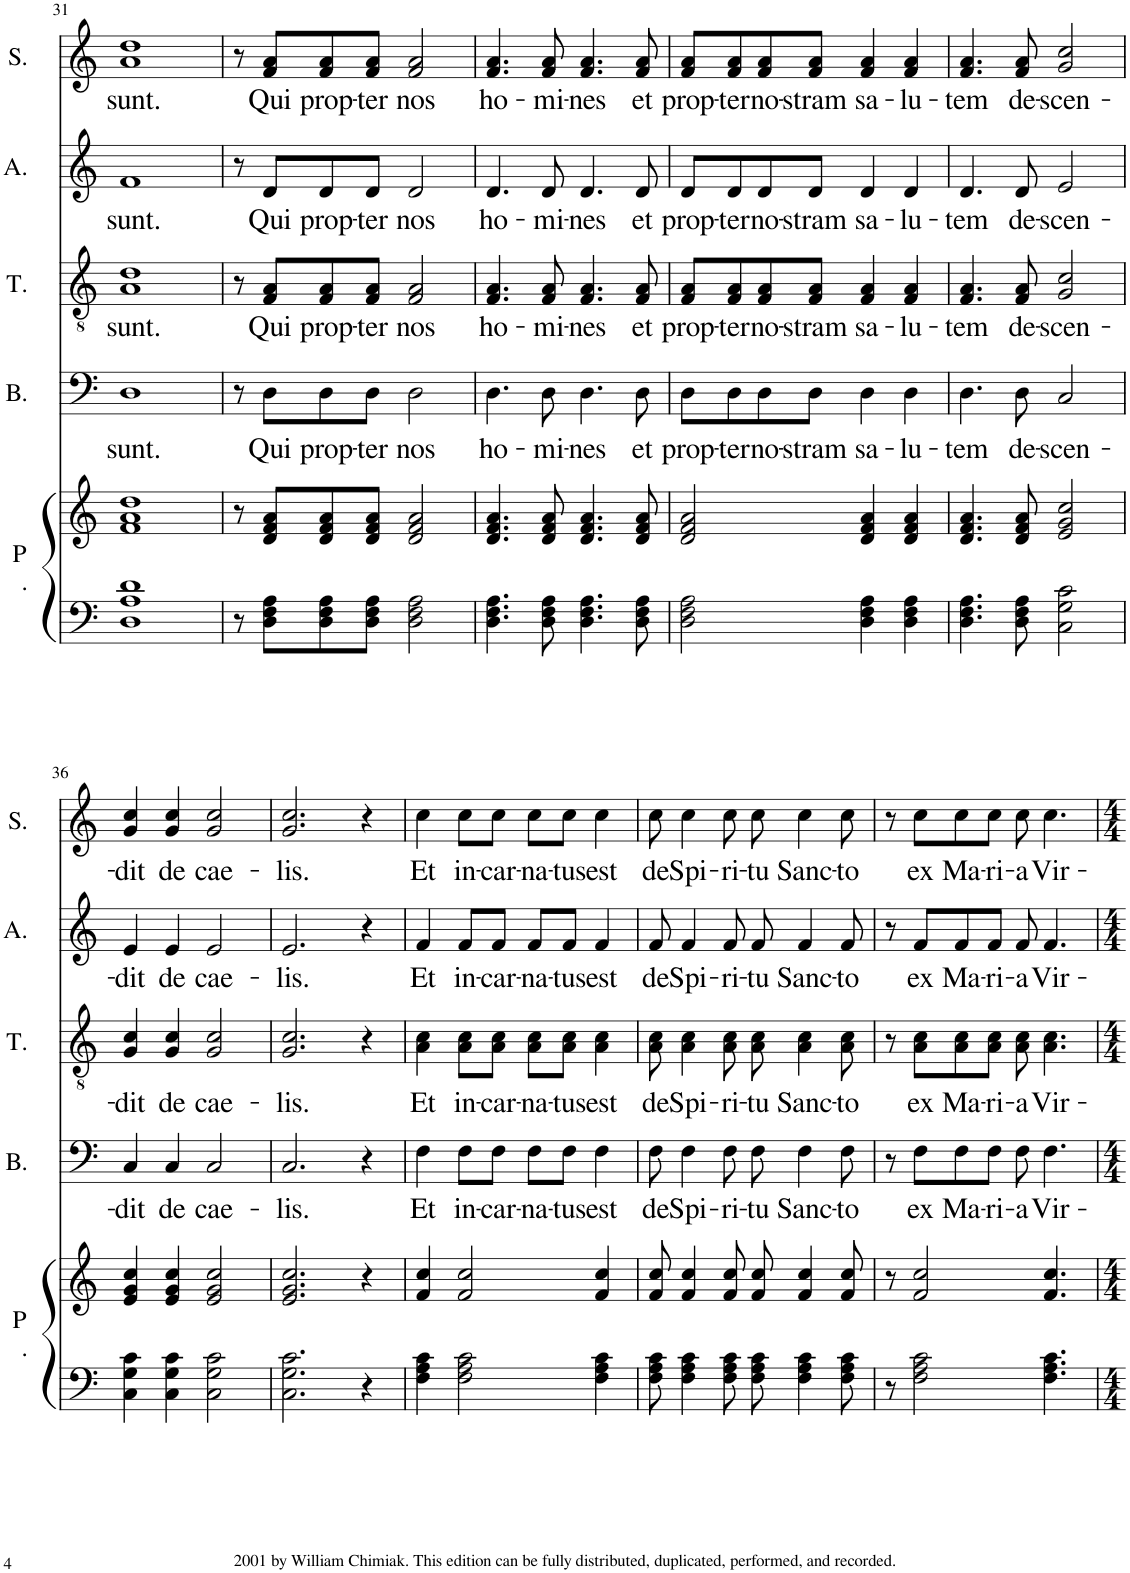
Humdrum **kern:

**kern	**kern	**kern	**text	**kern	**text	**kern	**text	**kern	**text
*part5	*part5	*part4	*part4	*part3	*part3	*part2	*part2	*part1	*part1
*staff6	*staff5	*staff4	*staff4	*staff3	*staff3	*staff2	*staff2	*staff1	*staff1
*I"Piano (for Rehearsal only)	*	*I"Bass	*	*I"Tenor	*	*I"Alto	*	*I"Soprano	*
*I'P .	*	*I'B.	*	*I'T.	*	*I'A.	*	*I'S.	*
!!LO:PB:g=z
*clefF4	*clefG2	*clefF4	*	*clefGv2	*	*clefG2	*	*clefG2	*
*k[]	*k[]	*k[]	*	*k[]	*	*k[]	*	*k[]	*
*M4/4	*M4/4	*M4/4	*	*M4/4	*	*M4/4	*	*M4/4	*
=31	=31	=31	=31	=31	=31	=31	=31	=31	=31
!	!	!	!LO:LY:b	!	!LO:LY:b	!	!LO:LY:b	!	!LO:LY:b
1D 1A 1d	1f 1a 1dd	1D	sunt.	1A 1d	sunt.	1f	sunt.	1a 1dd	sunt.
=32	=32	=32	=32	=32	=32	=32	=32	=32	=32
8r	8r	8r	.	8r	.	8r	.	8r	.
!	!	!	!LO:LY:b	!	!LO:LY:b	!	!LO:LY:b	!	!LO:LY:b
8D\ 8F\ 8A\L	8d/ 8f/ 8a/L	8D\L	Qui	8F/ 8A/L	Qui	8d/L	Qui	8f/ 8a/L	Qui
!	!	!	!LO:LY:b	!	!LO:LY:b	!	!LO:LY:b	!	!LO:LY:b
8D\ 8F\ 8A\	8d/ 8f/ 8a/	8D\	prop-	8F/ 8A/	prop-	8d/	prop-	8f/ 8a/	prop-
!	!	!	!LO:LY:b	!	!LO:LY:b	!	!LO:LY:b	!	!LO:LY:b
8D\ 8F\ 8A\J	8d/ 8f/ 8a/J	8D\J	-ter	8F/ 8A/J	-ter	8d/J	-ter	8f/ 8a/J	-ter
!	!	!	!LO:LY:b	!	!LO:LY:b	!	!LO:LY:b	!	!LO:LY:b
2D\ 2F\ 2A\	2d/ 2f/ 2a/	2D\	nos	2F/ 2A/	nos	2d/	nos	2f/ 2a/	nos
=33	=33	=33	=33	=33	=33	=33	=33	=33	=33
!	!	!	!LO:LY:b	!	!LO:LY:b	!	!LO:LY:b	!	!LO:LY:b
4.D\ 4.F\ 4.A\	4.d/ 4.f/ 4.a/	4.D\	ho-	4.F/ 4.A/	ho-	4.d/	ho-	4.f/ 4.a/	ho-
!	!	!	!LO:LY:b	!	!LO:LY:b	!	!LO:LY:b	!	!LO:LY:b
8D\ 8F\ 8A\	8d/ 8f/ 8a/	8D\	-mi-	8F/ 8A/	-mi-	8d/	-mi-	8f/ 8a/	-mi-
!	!	!	!LO:LY:b	!	!LO:LY:b	!	!LO:LY:b	!	!LO:LY:b
4.D\ 4.F\ 4.A\	4.d/ 4.f/ 4.a/	4.D\	-nes	4.F/ 4.A/	-nes	4.d/	-nes	4.f/ 4.a/	-nes
!	!	!	!LO:LY:b	!	!LO:LY:b	!	!LO:LY:b	!	!LO:LY:b
8D\ 8F\ 8A\	8d/ 8f/ 8a/	8D\	et	8F/ 8A/	et	8d/	et	8f/ 8a/	et
=34	=34	=34	=34	=34	=34	=34	=34	=34	=34
!	!	!	!LO:LY:b	!	!LO:LY:b	!	!LO:LY:b	!	!LO:LY:b
2D\ 2F\ 2A\	2d/ 2f/ 2a/	8D\L	prop-	8F/ 8A/L	prop-	8d/L	prop-	8f/ 8a/L	prop-
!	!	!	!LO:LY:b	!	!LO:LY:b	!	!LO:LY:b	!	!LO:LY:b
.	.	8D\	-ter	8F/ 8A/	-ter	8d/	-ter	8f/ 8a/	-ter
!	!	!	!LO:LY:b	!	!LO:LY:b	!	!LO:LY:b	!	!LO:LY:b
.	.	8D\	no-	8F/ 8A/	no-	8d/	no-	8f/ 8a/	no-
!	!	!	!LO:LY:b	!	!LO:LY:b	!	!LO:LY:b	!	!LO:LY:b
.	.	8D\J	-stram	8F/ 8A/J	-stram	8d/J	-stram	8f/ 8a/J	-stram
!	!	!	!LO:LY:b	!	!LO:LY:b	!	!LO:LY:b	!	!LO:LY:b
4D\ 4F\ 4A\	4d/ 4f/ 4a/	4D\	sa-	4F/ 4A/	sa-	4d/	sa-	4f/ 4a/	sa-
!	!	!	!LO:LY:b	!	!LO:LY:b	!	!LO:LY:b	!	!LO:LY:b
4D\ 4F\ 4A\	4d/ 4f/ 4a/	4D\	-lu-	4F/ 4A/	-lu-	4d/	-lu-	4f/ 4a/	-lu-
=35	=35	=35	=35	=35	=35	=35	=35	=35	=35
!	!	!	!LO:LY:b	!	!LO:LY:b	!	!LO:LY:b	!	!LO:LY:b
4.D\ 4.F\ 4.A\	4.d/ 4.f/ 4.a/	4.D\	-tem	4.F/ 4.A/	-tem	4.d/	-tem	4.f/ 4.a/	-tem
!	!	!	!LO:LY:b	!	!LO:LY:b	!	!LO:LY:b	!	!LO:LY:b
8D\ 8F\ 8A\	8d/ 8f/ 8a/	8D\	de-	8F/ 8A/	de-	8d/	de-	8f/ 8a/	de-
!	!	!	!LO:LY:b	!	!LO:LY:b	!	!LO:LY:b	!	!LO:LY:b
2C\ 2G\ 2c\	2e/ 2g/ 2cc/	2C/	-scen-	2G/ 2c/	-scen-	2e/	-scen-	2g/ 2cc/	-scen-
!!LO:LB:g=z
=36	=36	=36	=36	=36	=36	=36	=36	=36	=36
!	!	!	!LO:LY:b	!	!LO:LY:b	!	!LO:LY:b	!	!LO:LY:b
4C\ 4G\ 4c\	4e/ 4g/ 4cc/	4C/	-dit	4G/ 4c/	-dit	4e/	-dit	4g/ 4cc/	-dit
!	!	!	!LO:LY:b	!	!LO:LY:b	!	!LO:LY:b	!	!LO:LY:b
4C\ 4G\ 4c\	4e/ 4g/ 4cc/	4C/	de	4G/ 4c/	de	4e/	de	4g/ 4cc/	de
!	!	!	!LO:LY:b	!	!LO:LY:b	!	!LO:LY:b	!	!LO:LY:b
2C\ 2G\ 2c\	2e/ 2g/ 2cc/	2C/	cae-	2G/ 2c/	cae-	2e/	cae-	2g/ 2cc/	cae-
=37	=37	=37	=37	=37	=37	=37	=37	=37	=37
!	!	!	!LO:LY:b	!	!LO:LY:b	!	!LO:LY:b	!	!LO:LY:b
2.C\ 2.G\ 2.c\	2.e/ 2.g/ 2.cc/	2.C/	-lis.	2.G/ 2.c/	-lis.	2.e/	-lis.	2.g/ 2.cc/	-lis.
4r	4r	4r	.	4r	.	4r	.	4r	.
=38	=38	=38	=38	=38	=38	=38	=38	=38	=38
!	!	!	!LO:LY:b	!	!LO:LY:b	!	!LO:LY:b	!	!LO:LY:b
4F\ 4A\ 4c\	4f/ 4cc/	4F\	Et	4A\ 4c\	Et	4f/	Et	4cc\	Et
!	!	!	!LO:LY:b	!	!LO:LY:b	!	!LO:LY:b	!	!LO:LY:b
2F\ 2A\ 2c\	2f/ 2cc/	8F\L	in-	8A\ 8c\L	in-	8f/L	in-	8cc\L	in-
!	!	!	!LO:LY:b	!	!LO:LY:b	!	!LO:LY:b	!	!LO:LY:b
.	.	8F\J	-car-	8A\ 8c\J	-car-	8f/J	-car-	8cc\J	-car-
!	!	!	!LO:LY:b	!	!LO:LY:b	!	!LO:LY:b	!	!LO:LY:b
.	.	8F\L	-na-	8A\ 8c\L	-na-	8f/L	-na-	8cc\L	-na-
!	!	!	!LO:LY:b	!	!LO:LY:b	!	!LO:LY:b	!	!LO:LY:b
.	.	8F\J	-tus	8A\ 8c\J	-tus	8f/J	-tus	8cc\J	-tus
!	!	!	!LO:LY:b	!	!LO:LY:b	!	!LO:LY:b	!	!LO:LY:b
4F\ 4A\ 4c\	4f/ 4cc/	4F\	est	4A\ 4c\	est	4f/	est	4cc\	est
=39	=39	=39	=39	=39	=39	=39	=39	=39	=39
!	!	!	!LO:LY:b	!	!LO:LY:b	!	!LO:LY:b	!	!LO:LY:b
8F\ 8A\ 8c\	8f/ 8cc/	8F\	de	8A\ 8c\	de	8f/	de	8cc\	de
!	!	!	!LO:LY:b	!	!LO:LY:b	!	!LO:LY:b	!	!LO:LY:b
4F\ 4A\ 4c\	4f/ 4cc/	4F\	Spi-	4A\ 4c\	Spi-	4f/	Spi-	4cc\	Spi-
!	!	!	!LO:LY:b	!	!LO:LY:b	!	!LO:LY:b	!	!LO:LY:b
8F\ 8A\ 8c\	8f/ 8cc/	8F\	-ri-	8A\ 8c\	-ri-	8f/	-ri-	8cc\	-ri-
!	!	!	!LO:LY:b	!	!LO:LY:b	!	!LO:LY:b	!	!LO:LY:b
8F\ 8A\ 8c\	8f/ 8cc/	8F\	-tu	8A\ 8c\	-tu	8f/	-tu	8cc\	-tu
!	!	!	!LO:LY:b	!	!LO:LY:b	!	!LO:LY:b	!	!LO:LY:b
4F\ 4A\ 4c\	4f/ 4cc/	4F\	Sanc-	4A\ 4c\	Sanc-	4f/	Sanc-	4cc\	Sanc-
!	!	!	!LO:LY:b	!	!LO:LY:b	!	!LO:LY:b	!	!LO:LY:b
8F\ 8A\ 8c\	8f/ 8cc/	8F\	-to	8A\ 8c\	-to	8f/	-to	8cc\	-to
=40	=40	=40	=40	=40	=40	=40	=40	=40	=40
8r	8r	8r	.	8r	.	8r	.	8r	.
!	!	!	!LO:LY:b	!	!LO:LY:b	!	!LO:LY:b	!	!LO:LY:b
2F\ 2A\ 2c\	2f/ 2cc/	8F\L	ex	8A\ 8c\L	ex	8f/L	ex	8cc\L	ex
!	!	!	!LO:LY:b	!	!LO:LY:b	!	!LO:LY:b	!	!LO:LY:b
.	.	8F\	Ma-	8A\ 8c\	Ma-	8f/	Ma-	8cc\	Ma-
!	!	!	!LO:LY:b	!	!LO:LY:b	!	!LO:LY:b	!	!LO:LY:b
.	.	8F\J	-ri-	8A\ 8c\J	-ri-	8f/J	-ri-	8cc\J	-ri-
!	!	!	!LO:LY:b	!	!LO:LY:b	!	!LO:LY:b	!	!LO:LY:b
.	.	8F\	-a	8A\ 8c\	-a	8f/	-a	8cc\	-a
!	!	!	!LO:LY:b	!	!LO:LY:b	!	!LO:LY:b	!	!LO:LY:b
4.F\ 4.A\ 4.c\	4.f/ 4.cc/	4.F\	Vir-	4.A\ 4.c\	Vir-	4.f/	Vir-	4.cc\	Vir-
=	=	=	=	=	=	=	=	=	=
*-	*-	*-	*-	*-	*-	*-	*-	*-	*-
